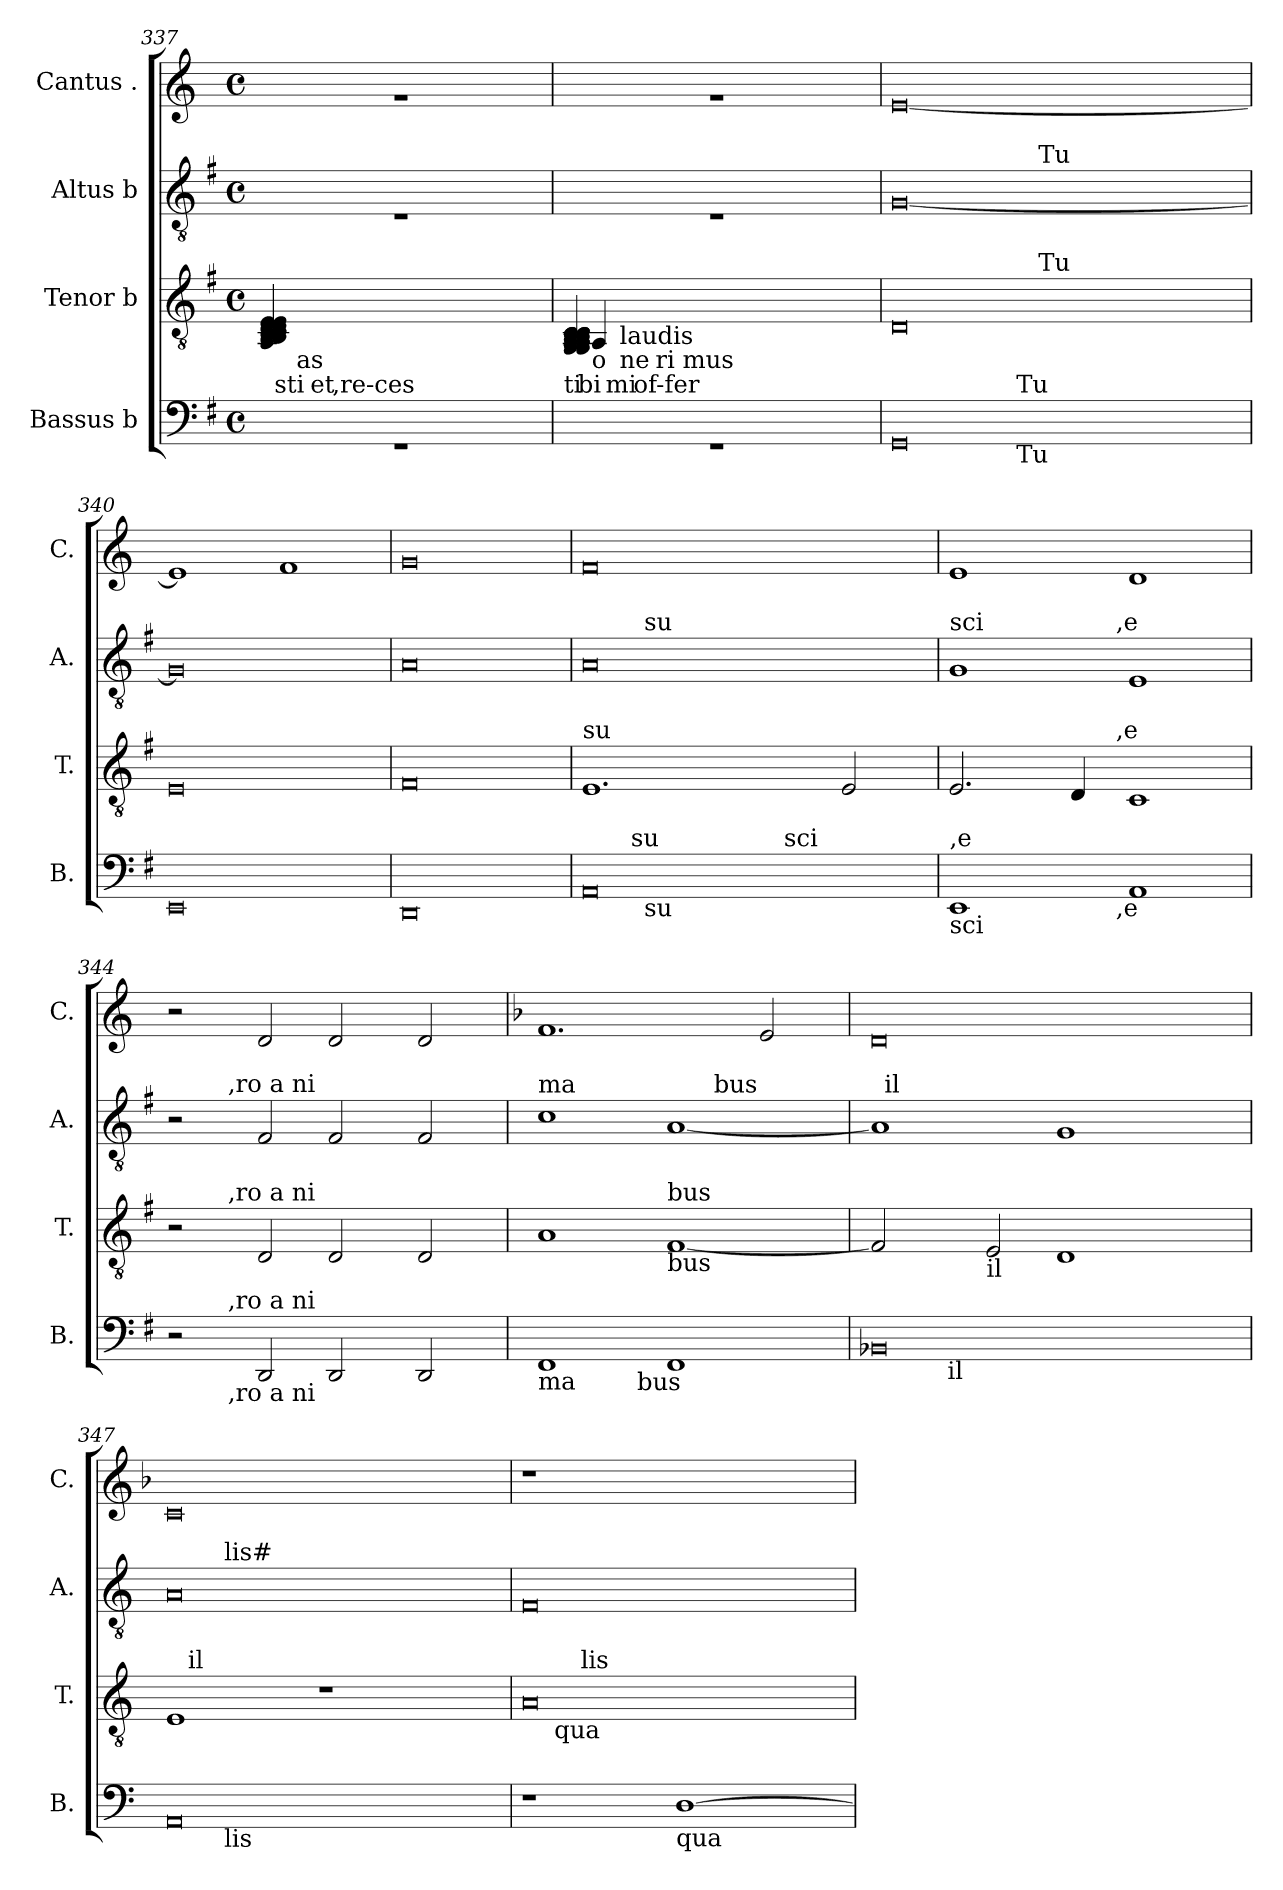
**kern	**kern	**kern	**kern
*part4	*part3	*part2	*part1
*staff4	*staff3	*staff2	*staff1
*I"Bassus b	*I"Tenor b	*I"Altus b	*I"Cantus .
*I'B.	*I'T.	*I'A.	*I'C.
*clefF4	*clefGv2	*clefGv2	*clefG2
*ITrd4c7	*ITrd-3c-5	*ITrd-3c-5	*
*k[]	*k[]	*k[]	*k[]
*C:	*C:	*C:	*C:
*M4/4	*M4/4	*M4/4	*M4/4
*met(c)	*met(c)	*met(c)	*met(c)
=337	=337	=337	=337
!LO:TX:a:t=;o	!	!	!
!LO:N:vis=1	!LO:N:n=1:head=solid	!	!
!	!LO:N:n=2:head=solid	!	!
!	!LO:N:n=3:head=solid	!	!
!	!LO:N:n=4:head=solid	!	!
!	!LO:N:n=5:head=solid	!	!
!	!LO:N:n=6:head=solid	!	!
!	!LO:N:n=7:head=solid	!	!
!	!LO:N:n=8:head=solid	!	!
!	!LO:N:n=9:head=solid	!	!
!	!LO:N:n=10:head=solid	!LO:N:vis=1	!LO:N:vis=1
*^	*	*	*
*	*^	*	*	*
*	*	*^	*	*	*
*	*	*	*^	*	*	*
1rGG	32ryy	16.ryy	8ryy	8.ryy	4D/ 4E/ 4E/ 4F/ 4F/ 4F/ 4G/ 4G/ 4A/ 4A/	1rE	1ra
!	!LO:TX:a:t=sti	!	!	!	!	!	!
.	2ryy	.	.	.	.	.	.
!	!	!LO:TX:a:t=as	!	!	!	!	!
.	.	2ryy	.	.	.	.	.
!	!	!	!LO:TX:a:t=et	!	!	!	!
.	.	.	2..ryy	.	.	.	.
!	!	!	!	!LO:TX:a:t=,re-ces	!	!	!
.	.	.	.	2ryy	.	.	.
.	.	.	.	.	2.ryy	.	.
.	4...ryy	.	.	.	.	.	.
.	.	4ryy	.	.	.	.	.
.	.	.	.	4ryy	.	.	.
.	.	8ryy	.	.	.	.	.
.	.	.	.	16ryy	.	.	.
.	.	32ryy	.	.	.	.	.
!!LO:PB:g=z
=338	=338	=338	=338	=338	=338	=338	=338
!LO:TX:a:t=ti	!	!	!	!	!	!	!
!LO:N:vis=1	!	!	!	!	!LO:N:n=1:head=solid	!	!
!	!	!	!	!	!LO:N:n=2:head=solid	!	!
!	!	!	!	!	!LO:N:n=3:head=solid	!	!
!	!	!	!	!	!LO:N:n=4:head=solid	!	!
!	!	!	!	!	!LO:N:n=5:head=solid	!	!
!	!	!	!	!	!LO:N:n=6:head=solid	!	!
!	!	!	!	!	!LO:N:n=7:head=solid	!	!
!	!	!	!	!	!LO:N:n=8:head=solid	!	!
!	!	!	!	!	!LO:N:n=9:head=solid	!	!
!	!	!	!	!	!LO:N:n=10:head=solid	!	!
!	!	!	!	!	!LO:N:n=11:head=solid	!	!
*	*	*	*	*	*^	*	*
!	!	!	!	!	!LO:N:n=12:head=solid	!LO:N:head=solid	!LO:N:vis=1	!LO:N:vis=1
*	*	*	*^	*^	*	*	*	*
*	*	*	*	*	*	*	*	*	*	*
1rGG	32ryy	16ryy	16.ryy	8ryy	8ryy	8..ryy	4C/ 4C/ 4D/ 4D/ 4D/ 4D/ 4E/ 4E/ 4F/ 4F/ 4F/ 4F/	4D/	1rE	1ra
!	!LO:TX:a:t=bi	!	!	!	!	!	!	!	!	!
.	2ryy	.	.	.	.	.	.	.	.	.
!	!	!LO:TX:a:t=o	!	!	!	!	!	!	!	!
.	.	2...ryy	.	.	.	.	.	.	.	.
!	!	!	!LO:TX:a:t=mi	!	!	!	!	!	!	!
.	.	.	2ryy	.	.	.	.	.	.	.
!	!	!	!	!LO:TX:a:t=ne	!	!	!	!	!	!
!	!	!	!	!LO:TX:a:t=laudis	!	!	!	!	!	!
.	.	.	.	2..ryy	32ryy	.	.	.	.	.
!	!	!	!	!	!LO:TX:a:t=of-fer	!	!	!	!	!
.	.	.	.	.	2ryy	.	.	.	.	.
!	!	!	!	!	!	!LO:TX:a:t=ri mus	!	!	!	!
.	.	.	.	.	.	2ryy	.	.	.	.
.	.	.	.	.	.	.	2.ryy	2.ryy	.	.
.	4...ryy	.	.	.	.	.	.	.	.	.
.	.	.	4ryy	.	.	.	.	.	.	.
.	.	.	.	.	4ryy	.	.	.	.	.
.	.	.	.	.	.	4ryy	.	.	.	.
.	.	.	8ryy	.	.	.	.	.	.	.
.	.	.	.	.	16.ryy	.	.	.	.	.
.	.	.	32ryy	.	.	32ryy	.	.	.	.
*	*v	*v	*v	*v	*v	*v	*	*	*	*
=339	=339	=339	=339	=339	=339
*	*	*	*	*^	*
0CC	2ryy	0G	2ryy	[>0c	2ryy	[<0e
.	8ryy	.	8..ryy	.	8..ryy	.
.	32ryy	.	.	.	.	.
!	!LO:TX:b:t=Tu	!	!	!	!	!
!	!LO:TX:a:t=Tu	!	!	!	!	!
.	1ryy	.	.	.	.	.
!	!	!	!	!	!LO:TX:a:t=Tu	!
!	!	!	!LO:TX:a:t=Tu	!	!	!
.	.	.	1ryy	.	1ryy	.
.	4ryy	.	.	.	.	.
.	.	.	4ryy	.	4ryy	.
.	16.ryy	.	.	.	.	.
.	.	.	32ryy	.	32ryy	.
*v	*v	*	*	*v	*v	*
*	*v	*v	*	*
=340	=340	=340	=340
0AAA	0A	0c]	1e]
.	.	.	1f
=341	=341	=341	=341
0GGG	0B	0d	0g
=342	=342	=342	=342
!	!LO:TX:a:t=su	!	!
*^	*	*^	*
*	*^	*	*	*	*
*	*	*^	*	*	*	*
0DD	4ryy	4ryy	1ryy	1.A	0d	4ryy	0f
!	!LO:TX:a:t=su	!	!	!	!	!	!
.	1..ryy	32ryy	.	.	.	32ryy	.
!	!	!	!	!	!	!LO:TX:a:t=su	!
!	!	!LO:TX:b:t=su	!	!	!	!	!
.	.	1ryy	.	.	.	1ryy	.
.	.	.	4ryy	.	.	.	.
!	!	!	!LO:TX:a:t=sci	!	!	!	!
.	.	.	2.ryy	.	.	.	.
.	.	2ryy	.	.	.	2ryy	.
.	.	.	.	2A/	.	.	.
.	.	8..ryy	.	.	.	8..ryy	.
=343	=343	=343	=343	=343	=343	=343	=343
!	!	!	!	!	!LO:TX:a:t=sci	!	!
!	!	!	!	!LO:TX:a:t=sci	!	!	!
!LO:TX:a:t=,e	!	!	!	!	!	!	!
!LO:TX:b:t=sci	!	!	!	!	!	!	!
*	*v	*v	*v	*^	*	*	*
1AAA	2ryy	2.A/	2ryy	1c	2ryy	1e
.	4...ryy	.	4...ryy	.	4...ryy	.
.	.	4G/	.	.	.	.
!	!	!	!	!	!LO:TX:a:t=,e	!
!	!	!	!LO:TX:a:t=,e	!	!	!
!	!LO:TX:b:t=,e	!	!	!	!	!
.	1ryy	.	1ryy	.	1ryy	.
1DD	.	1F	.	1A	.	1d
.	32ryy	.	32ryy	.	32ryy	.
=344	=344	=344	=344	=344	=344	=344
2r	4.ryy	2r	4.ryy	2r	4.ryy	2r
!	!	!	!	!	!LO:TX:a:t=,ro a ni	!
!	!	!	!LO:TX:a:t=,ro a ni	!	!	!
!	!LO:TX:b:t=,ro a ni	!	!	!	!	!
!	!LO:TX:a:t=,ro a ni	!	!	!	!	!
.	1ryy	.	1ryy	.	1ryy	.
2GGG/	.	2G/	.	2B/	.	2d/
2GGG/	.	2G/	.	2B/	.	2d/
.	2ryy	.	2ryy	.	2ryy	.
2GGG/	.	2G/	.	2B/	.	2d/
.	8ryy	.	8ryy	.	8ryy	.
*	*	*v	*v	*	*	*
!!LO:LB:g=z
=345	=345	=345	=345	=345	=345
*k[b-]	*	*k[b-]	*k[b-]	*	*k[b-]
*F:	*	*F:	*F:	*	*F:
*	*	*^	*	*	*
!	!	!	!	!LO:TX:a:t=ma	!	!
!	!	!LO:TX:b:t=ma	!	!	!	!
!	!	!LO:TX:a:t=ma	!	!	!	!
!LO:TX:b:t=ma	!	!	!	!	!	!
*	*	*v	*v	*	*	*
1BBB-	2..ryy	1d	1f	1ryy	1.f
!	!LO:TX:b:t=bus	!	!	!	!
.	1ryy	.	.	.	.
!	!	!LO:TX:b:t=bus	!	!	!
!	!	!LO:TX:a:t=bus	!	!	!
1BBB-	.	[<1B-	[<1d	4ryy	.
!	!	!	!	!LO:TX:a:t=bus	!
.	.	.	.	2.ryy	.
.	.	.	.	.	2e/
.	8ryy	.	.	.	.
=346	=346	=346	=346	=346	=346
0EE-X	4ryy	2B-/]	1d]	32ryy	0d
!	!	!	!	!LO:TX:a:t=il	!
.	.	.	.	1ryy	.
.	16ryy	.	.	.	.
!	!LO:TX:b:t=il	!	!	!	!
.	1ryy	.	.	.	.
!	!	!LO:TX:b:t=il	!	!	!
.	.	2A/	.	.	.
.	.	1G	1c	.	.
.	.	.	.	2ryy	.
.	2ryy	.	.	.	.
.	.	.	.	4...ryy	.
.	8.ryy	.	.	.	.
=347	=347	=347	=347	=347	=347
!	!	!LO:TX:b:t=lis	!	!	!
*	*	*^	*	*	*
0DD	8..ryy	1A	16ryy	0d	8..ryy	0c
!	!	!	!LO:TX:a:t=il	!	!	!
.	.	.	1ryy	.	.	.
!	!	!	!	!	!LO:TX:a:t=lis#	!
!	!LO:TX:b:t=lis	!	!	!	!	!
.	1ryy	.	.	.	1ryy	.
.	.	1r	.	.	.	.
.	.	.	2...ryy	.	.	.
.	2ryy	.	.	.	2ryy	.
.	4ryy	.	.	.	4ryy	.
.	32ryy	.	.	.	32ryy	.
=348	=348	=348	=348	=348	=348	=348
!	!	!	!	!	!	!LO:N:vis=1
*v	*v	*	*^	*v	*v	*
1r	0d	8ryy	8..ryy	0B-	1r
!	!	!LO:TX:b:t=qua	!	!	!
.	.	1...ryy	.	.	.
!	!	!	!LO:TX:a:t=lis	!	!
.	.	.	1ryy	.	.
!LO:TX:b:t=qua	!	!	!	!	!
[>1GG	.	.	.	.	1ryy
.	.	.	2ryy	.	.
.	.	.	4ryy	.	.
.	.	.	32ryy	.	.
*	*v	*v	*v	*	*
=	=	=	=
*-	*-	*-	*-
